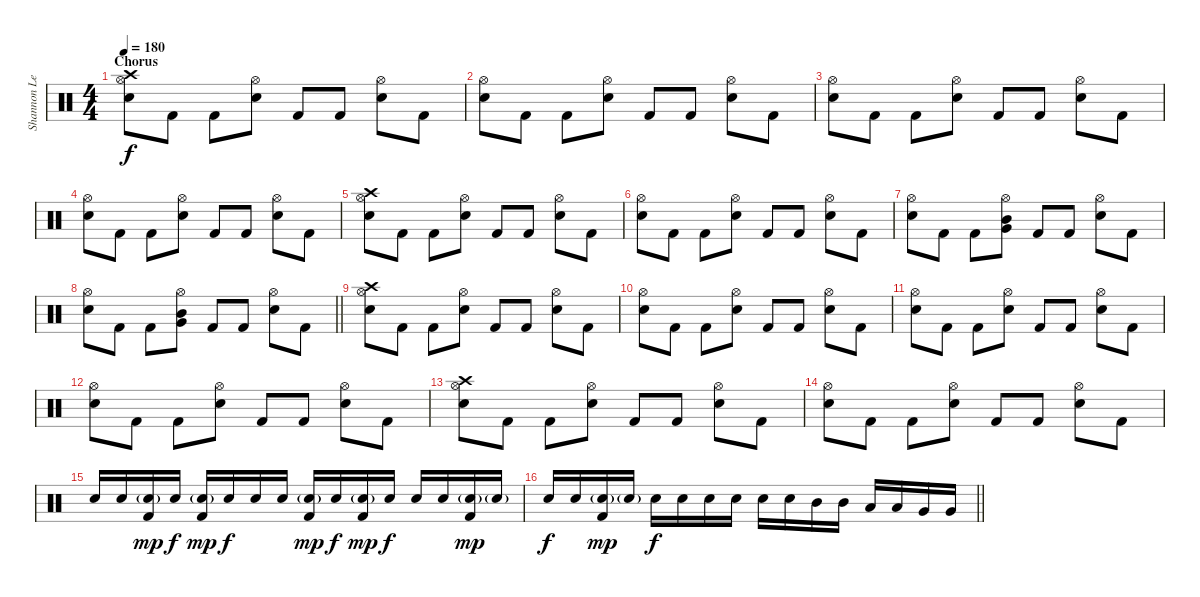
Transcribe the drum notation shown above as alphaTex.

\track ("Shannon Leto [Drums]" "Shannon Le") {instrument percussion}
\staff {score}
\articulation defaults
\ts (4 4)
\section ("" "Chorus")
\tempo 180
\clef neutral
\ks c
("Hi-Hat (open)" "Crash high (hit)" "Electric Snare (hit)").8{dy f} "Kick (hit) 2".8 "Kick (hit) 2".8 ("Hi-Hat (open)" "Electric Snare (hit)").8 "Kick (hit) 2".8 "Kick (hit) 2".8 ("Hi-Hat (open)" "Electric Snare (hit)").8 "Kick (hit) 2".8 |
("Hi-Hat (open)" "Electric Snare (hit)").8 "Kick (hit) 2".8 "Kick (hit) 2".8 ("Hi-Hat (open)" "Electric Snare (hit)").8 "Kick (hit) 2".8 "Kick (hit) 2".8 ("Hi-Hat (open)" "Electric Snare (hit)").8 "Kick (hit) 2".8 |
("Hi-Hat (open)" "Electric Snare (hit)").8 "Kick (hit) 2".8 "Kick (hit) 2".8 ("Hi-Hat (open)" "Electric Snare (hit)").8 "Kick (hit) 2".8 "Kick (hit) 2".8 ("Hi-Hat (open)" "Electric Snare (hit)").8 "Kick (hit) 2".8 |
("Hi-Hat (open)" "Electric Snare (hit)").8 "Kick (hit) 2".8 "Kick (hit) 2".8 ("Hi-Hat (open)" "Electric Snare (hit)").8 "Kick (hit) 2".8 "Kick (hit) 2".8 ("Hi-Hat (open)" "Electric Snare (hit)").8 "Kick (hit) 2".8 |
("Hi-Hat (open)" "Crash high (hit)" "Electric Snare (hit)").8 "Kick (hit) 2".8 "Kick (hit) 2".8 ("Hi-Hat (open)" "Electric Snare (hit)").8 "Kick (hit) 2".8 "Kick (hit) 2".8 ("Hi-Hat (open)" "Electric Snare (hit)").8 "Kick (hit) 2".8 |
("Hi-Hat (open)" "Electric Snare (hit)").8 "Kick (hit) 2".8 "Kick (hit) 2".8 ("Hi-Hat (open)" "Electric Snare (hit)").8 "Kick (hit) 2".8 "Kick (hit) 2".8 ("Hi-Hat (open)" "Electric Snare (hit)").8 "Kick (hit) 2".8 |
("Hi-Hat (open)" "Electric Snare (hit)").8 "Kick (hit) 2".8 "Kick (hit) 2".8 ("Hi-Hat (open)" "Mid Tom (hit)" "Very Low Tom (hit)").8 "Kick (hit) 2".8 "Kick (hit) 2".8 ("Hi-Hat (open)" "Electric Snare (hit)").8 "Kick (hit) 2".8 |
\barLineRight lightlight
("Hi-Hat (open)" "Electric Snare (hit)").8 "Kick (hit) 2".8 "Kick (hit) 2".8 ("Hi-Hat (open)" "Mid Tom (hit)" "Very Low Tom (hit)").8 "Kick (hit) 2".8 "Kick (hit) 2".8 ("Hi-Hat (open)" "Electric Snare (hit)").8 "Kick (hit) 2".8 |
("Hi-Hat (open)" "Crash high (hit)" "Electric Snare (hit)").8 "Kick (hit) 2".8 "Kick (hit) 2".8 ("Hi-Hat (open)" "Electric Snare (hit)").8 "Kick (hit) 2".8 "Kick (hit) 2".8 ("Hi-Hat (open)" "Electric Snare (hit)").8 "Kick (hit) 2".8 |
("Hi-Hat (open)" "Electric Snare (hit)").8 "Kick (hit) 2".8 "Kick (hit) 2".8 ("Hi-Hat (open)" "Electric Snare (hit)").8 "Kick (hit) 2".8 "Kick (hit) 2".8 ("Hi-Hat (open)" "Electric Snare (hit)").8 "Kick (hit) 2".8 |
("Hi-Hat (open)" "Electric Snare (hit)").8 "Kick (hit) 2".8 "Kick (hit) 2".8 ("Hi-Hat (open)" "Electric Snare (hit)").8 "Kick (hit) 2".8 "Kick (hit) 2".8 ("Hi-Hat (open)" "Electric Snare (hit)").8 "Kick (hit) 2".8 |
("Hi-Hat (open)" "Electric Snare (hit)").8 "Kick (hit) 2".8 "Kick (hit) 2".8 ("Hi-Hat (open)" "Electric Snare (hit)").8 "Kick (hit) 2".8 "Kick (hit) 2".8 ("Hi-Hat (open)" "Electric Snare (hit)").8 "Kick (hit) 2".8 |
("Hi-Hat (open)" "Crash high (hit)" "Electric Snare (hit)").8 "Kick (hit) 2".8 "Kick (hit) 2".8 ("Hi-Hat (open)" "Electric Snare (hit)").8 "Kick (hit) 2".8 "Kick (hit) 2".8 ("Hi-Hat (open)" "Electric Snare (hit)").8 "Kick (hit) 2".8 |
("Hi-Hat (open)" "Electric Snare (hit)").8 "Kick (hit) 2".8 "Kick (hit) 2".8 ("Hi-Hat (open)" "Electric Snare (hit)").8 "Kick (hit) 2".8 "Kick (hit) 2".8 ("Hi-Hat (open)" "Electric Snare (hit)").8 "Kick (hit) 2".8 |
"Electric Snare (hit)".16 "Electric Snare (hit)".16 ("Electric Snare (hit)"{g} "Kick (hit) 2").16{dy mp} "Electric Snare (hit)".16{dy f} ("Electric Snare (hit)"{g} "Kick (hit) 2").16{dy mp} "Electric Snare (hit)".16{dy f} "Electric Snare (hit)".16 "Electric Snare (hit)".16 ("Electric Snare (hit)"{g} "Kick (hit) 2").16{dy mp} "Electric Snare (hit)".16{dy f} ("Electric Snare (hit)"{g} "Kick (hit) 2").16{dy mp} "Electric Snare (hit)".16{dy f} "Electric Snare (hit)".16 "Electric Snare (hit)".16 ("Electric Snare (hit)"{g} "Kick (hit) 2").16{dy mp} "Electric Snare (hit)"{g}.16 |
\barLineRight lightlight "Electric Snare (hit)".16{dy f} "Electric Snare (hit)".16
("Electric Snare (hit)"{g} "Kick (hit) 2").16{dy mp} "Electric Snare (hit)"{g}.16 "Electric Snare (hit)".16{dy f} "Electric Snare (hit)".16 "Electric Snare (hit)".16 "Electric Snare (hit)".16 "Electric Snare (hit)".16 "Electric Snare (hit)".16 "Mid Tom (hit)".16 "Mid Tom (hit)".16 "Low Tom (hit)".16 "Low Tom (hit)".16 "Very Low Tom (hit)".16 "Very Low Tom (hit)".16
